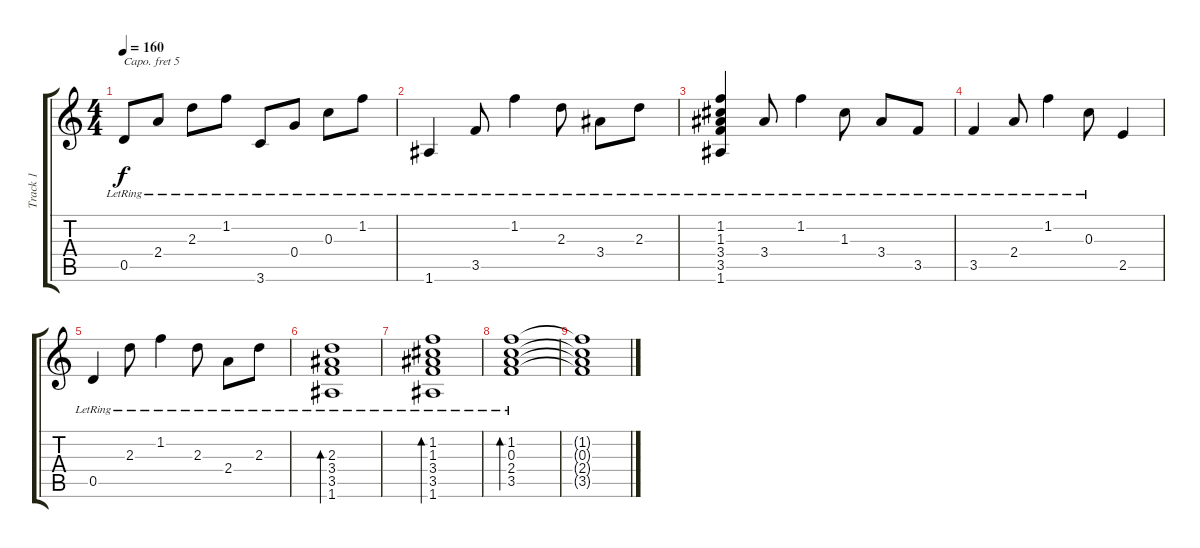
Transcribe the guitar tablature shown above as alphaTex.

\track ("Track 1" "Track 1") {instrument acousticguitarsteel}
\staff {score tabs}
\capo 5
\tuning (E4 B3 G3 D3 A2 E2) {hide}
\ts (4 4)
\tempo 160
\clef g2
\ks c
0.5{lr}.8{dy f} 2.4{lr}.8 2.3{lr}.8 1.2{lr}.8 3.6{lr}.8 0.4{lr}.8 0.3{lr}.8 1.2{lr}.8 |
1.6{lr}.4 3.5{lr}.8 1.2{lr}.4 2.3{lr}.8 3.4{lr}.8 2.3{lr}.8 |
(1.2{lr} 1.3{lr} 3.4{lr} 3.5{lr} 1.6{lr}).4 3.4{lr}.8 1.2{lr}.4 1.3{lr}.8 3.4{lr}.8 3.5{lr}.8 |
3.5{lr}.4 2.4{lr}.8 1.2{lr}.4 0.3{lr}.8 2.5.4 |
0.5{lr}.4 2.3{lr}.8 1.2{lr}.4 2.3{lr}.8 2.4{lr}.8 2.3{lr}.8 |
(2.3{lr} 3.4{lr} 3.5{lr} 1.6{lr}).1{bd 240} |
(1.2{lr} 1.3{lr} 3.4{lr} 3.5{lr} 1.6{lr}).1{bd 240} |
(1.2{lr} 0.3{lr} 2.4{lr} 3.5{lr}).1{bd 240} |
(1.2{t} 0.3{t} 2.4{t} 3.5{t}).1
